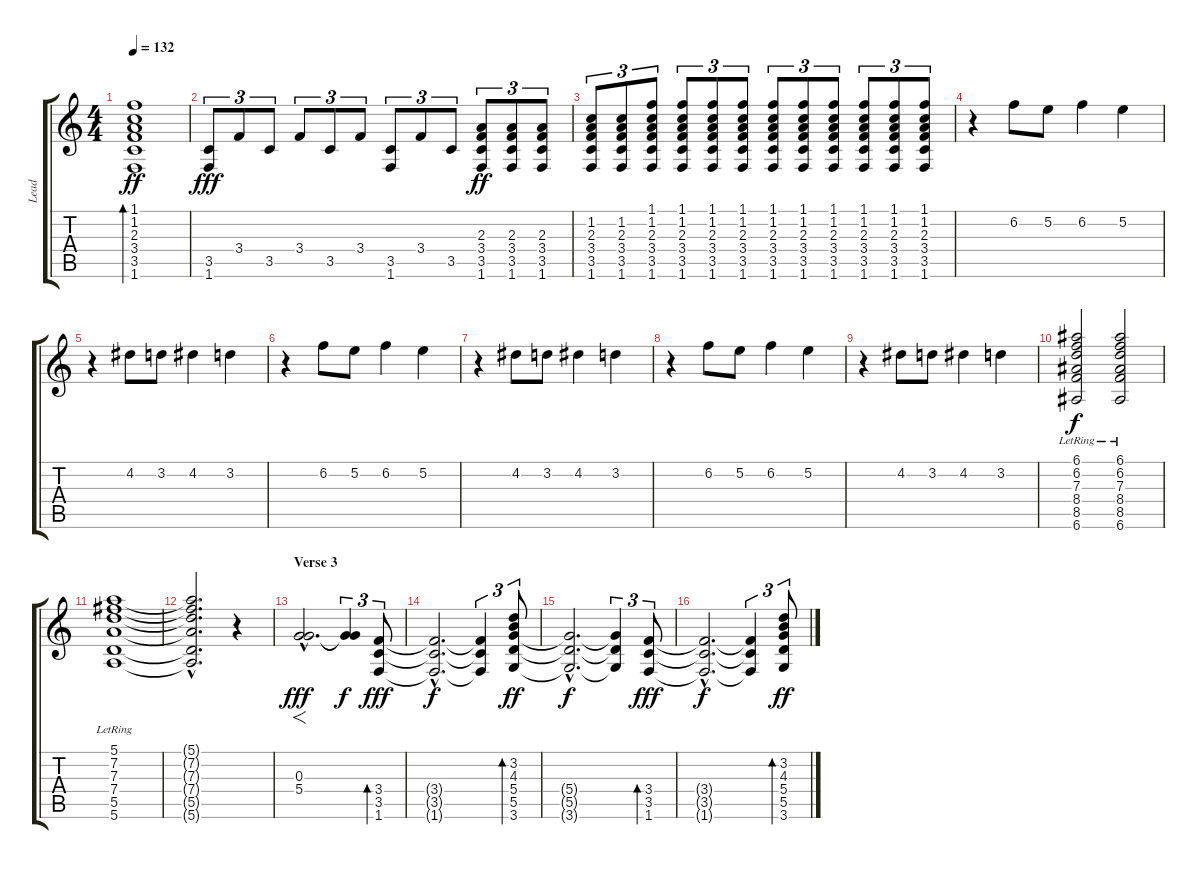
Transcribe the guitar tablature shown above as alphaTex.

\track ("Lead" "Lead") {instrument overdrivenguitar}
\staff {score tabs}
\tuning (E4 B3 G3 D3 A2 E2) {hide}
\ts (4 4)
\tempo 132
\clef g2
\ks c
(1.1 1.2 2.3 3.4 3.5 1.6).1{bd 60 dy ff} |
(3.5 1.6).8{tu (3 2) dy fff volume 10} 3.4.8{tu (3 2)} 3.5.8{tu (3 2)} 3.4.8{tu (3 2)} 3.5.8{tu (3 2)} 3.4.8{tu (3 2)} (3.5 1.6).8{tu (3 2)} 3.4.8{tu (3 2)} 3.5.8{tu (3 2)} (2.3 3.4 3.5 1.6).8{tu (3 2) dy ff} (2.3 3.4 3.5 1.6).8{tu (3 2)} (2.3 3.4 3.5 1.6).8{tu (3 2)} |
(1.2 2.3 3.4 3.5 1.6).8{tu (3 2)} (1.2 2.3 3.4 3.5 1.6).8{tu (3 2)} (1.1 1.2 2.3 3.4 3.5 1.6).8{tu (3 2)} (1.1 1.2 2.3 3.4 3.5 1.6).8{tu (3 2)} (1.1 1.2 2.3 3.4 3.5 1.6).8{tu (3 2)} (1.1 1.2 2.3 3.4 3.5 1.6).8{tu (3 2)} (1.1 1.2 2.3 3.4 3.5 1.6).8{tu (3 2)} (1.1 1.2 2.3 3.4 3.5 1.6).8{tu (3 2)} (1.1 1.2 2.3 3.4 3.5 1.6).8{tu (3 2)} (1.1 1.2 2.3 3.4 3.5 1.6).8{tu (3 2)} (1.1 1.2 2.3 3.4 3.5 1.6).8{tu (3 2)} (1.1 1.2 2.3 3.4 3.5 1.6).8{tu (3 2)} |
r.4{volume 12} 6.2.8 5.2.8 6.2.4 5.2.4 |
r.4 4.2.8 3.2.8 4.2.4 3.2.4 |
r.4 6.2.8 5.2.8 6.2.4 5.2.4 |
r.4 4.2.8 3.2.8 4.2.4 3.2.4 |
r.4 6.2.8 5.2.8 6.2.4 5.2.4 |
r.4 4.2.8 3.2.8 4.2.4 3.2.4 |
(6.1{lr} 6.2{lr} 7.3{lr} 8.4{lr} 8.5{lr} 6.6{lr}).2{dy f volume 12} (6.1{lr} 6.2{lr} 7.3{lr} 8.4{lr} 8.5{lr} 6.6{lr}).2 |
(5.1{lr} 7.2{lr} 7.3{lr} 7.4{lr} 5.5{lr} 5.6{lr}).1 |
(5.1{hac t} 7.2{hac t} 7.3{hac t} 7.4{hac t} 5.5{hac t} 5.6{hac t}).2{d} r.4 |
\section ("" "Verse 3")
(0.3{hac} 5.4{hac}).2{f d dy fff} (0.3{t} 5.4{t}).4{tu (3 2) dy f} (3.4 3.5 1.6).8{tu (3 2) bd 60 dy fff} |
(3.4{hac t} 3.5{hac t} 1.6{hac t}).2{d dy f} (3.4{t} 3.5{t} 1.6{t}).4{tu (3 2)} (3.2 4.3 5.4 5.5 3.6).8{tu (3 2) bd 60 dy ff} |
(5.4{hac t} 5.5{hac t} 3.6{hac t}).2{d dy f} (5.4{t} 5.5{t} 3.6{t}).4{tu (3 2)} (3.4 3.5 1.6).8{tu (3 2) bd 60 dy fff} |
(3.4{hac t} 3.5{hac t} 1.6{hac t}).2{d dy f} (3.4{t} 3.5{t} 1.6{t}).4{tu (3 2)} (3.2 4.3 5.4 5.5 3.6).8{tu (3 2) bd 60 dy ff}
